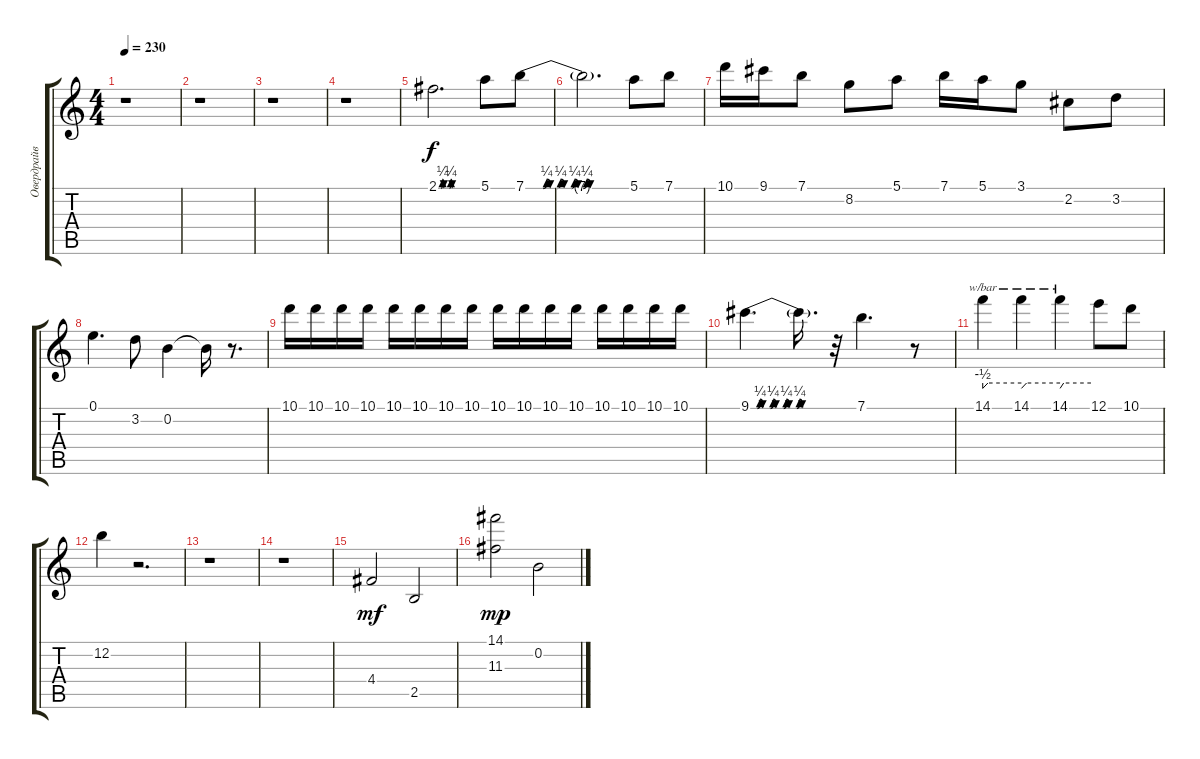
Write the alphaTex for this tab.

\track ("Овердрайв" "Овердрайв") {instrument overdrivenguitar}
\staff {score tabs}
\tuning (E4 B3 G3 D3 A2 E2) {hide}
\ts (4 4)
\tempo 230
\clef g2
\ks c
r.1{dy mf} |
r.1 |
r.1 |
r.1 |
2.1{be (custom 0 0 4 0 6 1 8 0 17 0 19 1 21 0 60 0)}.2{d dy f} 5.1.8 7.1{be (custom 0 0 10 0 12 1 14 0 18 0 20 1 22 0 26 0 28 1 30 0 33 0 35 1 37 0 60 0)}.8 |
7.1{t}.2{d} 5.1.8 7.1.8 |
10.1.16 9.1.16 7.1.8 8.2.8 5.1.8 7.1.16 5.1.16 3.1.8 2.2.8 3.2.8 |
0.1.4{d} 3.2.8 0.2.4 0.2{t}.16 r.8{d} |
10.1.16 10.1.16 10.1.16 10.1.16 10.1.16 10.1.16 10.1.16 10.1.16 10.1.16 10.1.16 10.1.16 10.1.16 10.1.16 10.1.16 10.1.16 10.1.16 |
9.1{be (custom 0 0 5 0 7 1 9 0 15 0 17 1 19 0 25 0 27 1 29 0 35 0 37 1 39 0 60 0)}.4{d} 9.1{t}.16{d} r.32 7.1.4{d} r.8 |
14.1.4{tbe (custom default 0 -2 8 0 60 0)} 14.1.4{tbe (custom default 0 -2 8 0 60 0)} 14.1.4{tbe (custom default 0 -2 7 0 60 0)} 12.1.8 10.1.8 |
12.2.4 r.2{d} |
r.1 |
r.1 |
4.4.2{dy mf} 2.5.2 |
(14.1 11.3).2{dy mp} 0.2.2
